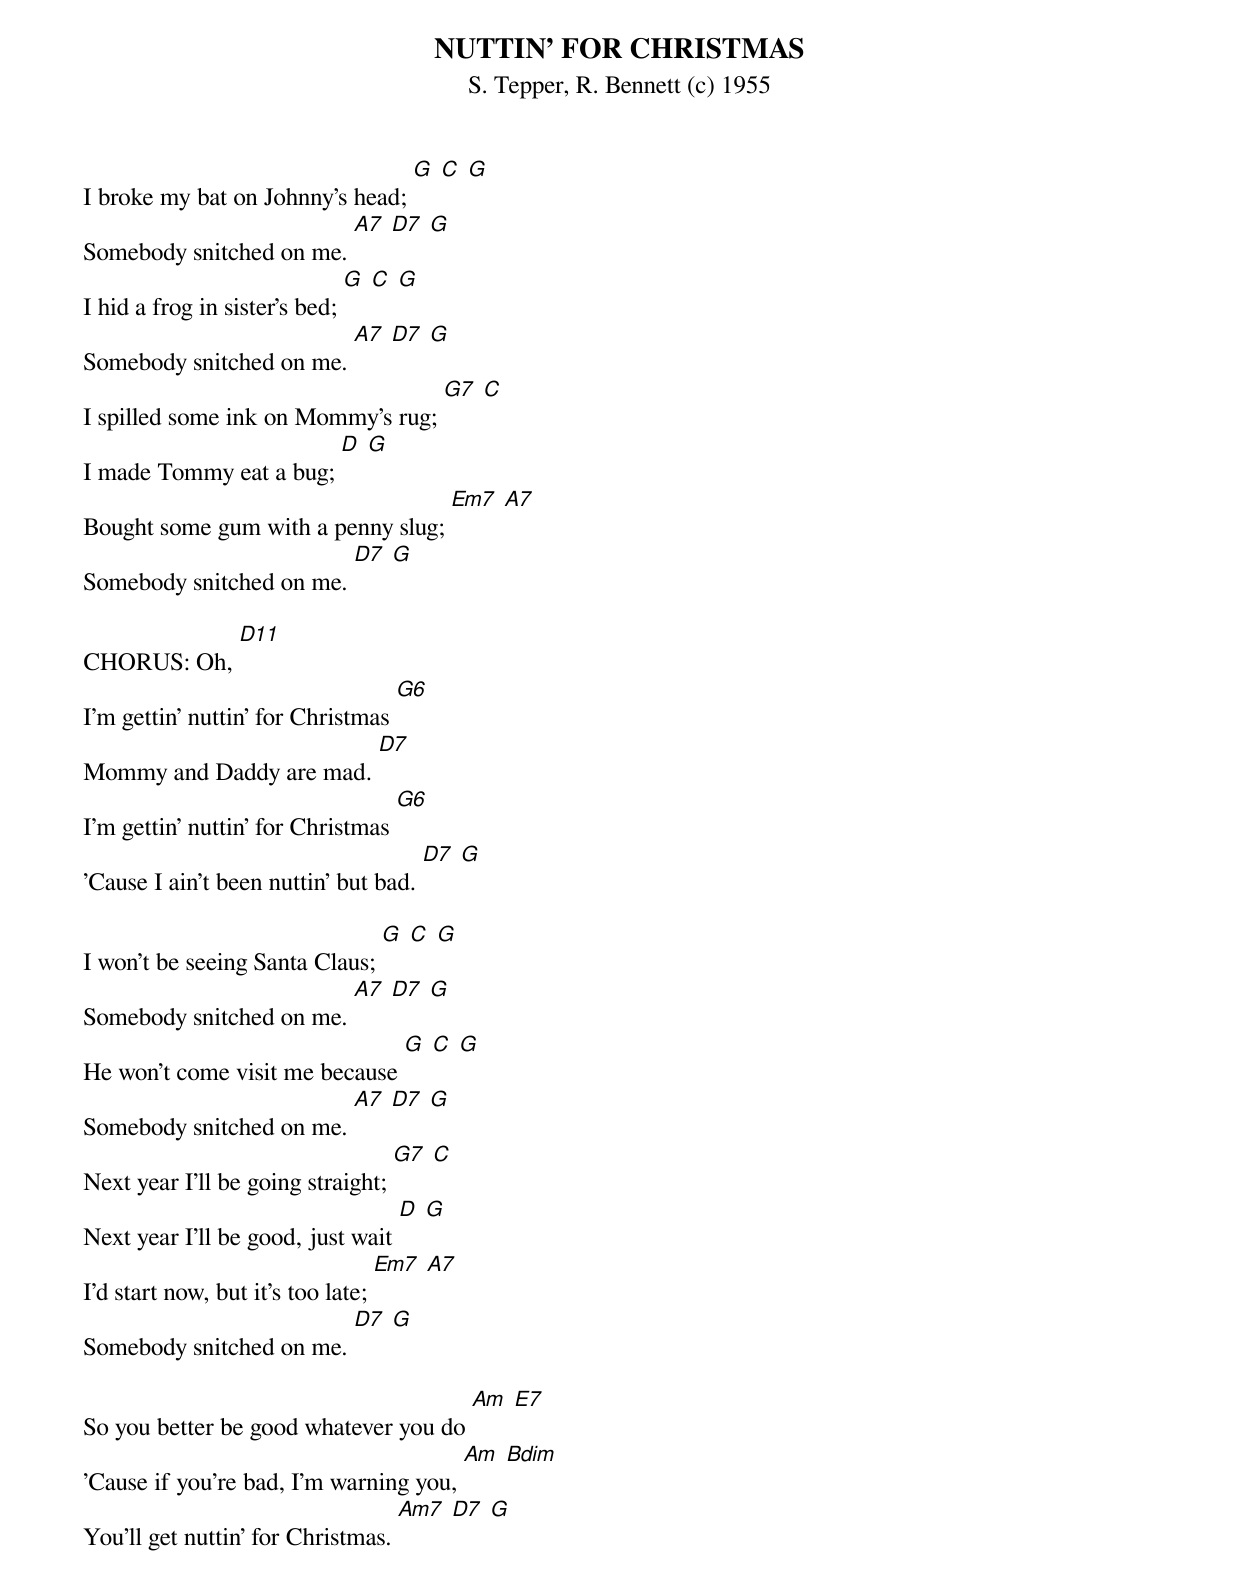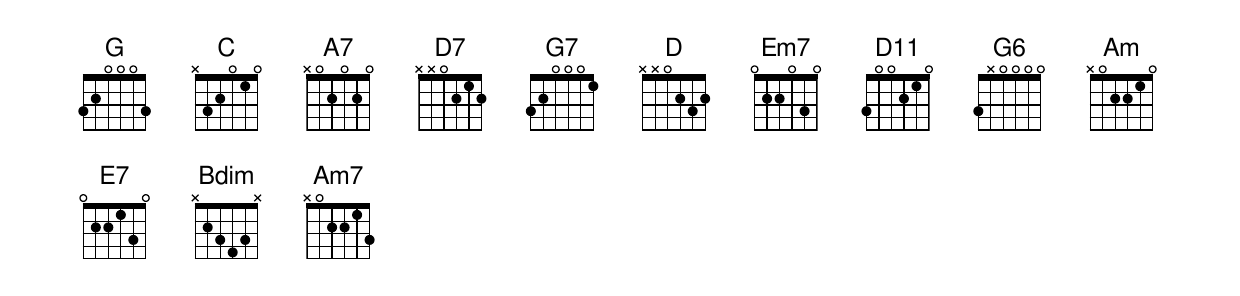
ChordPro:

{t:NUTTIN' FOR CHRISTMAS}
{st:S. Tepper, R. Bennett (c) 1955}

I broke my bat on Johnny's head; [G] [C] [G]
Somebody snitched on me. [A7] [D7] [G]
I hid a frog in sister's bed; [G] [C] [G]
Somebody snitched on me. [A7] [D7] [G]
I spilled some ink on Mommy's rug; [G7] [C]
I made Tommy eat a bug; [D] [G]
Bought some gum with a penny slug; [Em7] [A7]
Somebody snitched on me. [D7] [G]

CHORUS: Oh, [D11]
I'm gettin' nuttin' for Christmas [G6]
Mommy and Daddy are mad. [D7]
I'm gettin' nuttin' for Christmas [G6]
'Cause I ain't been nuttin' but bad. [D7] [G]

I won't be seeing Santa Claus; [G] [C] [G]
Somebody snitched on me. [A7] [D7] [G]
He won't come visit me because [G] [C] [G]
Somebody snitched on me. [A7] [D7] [G]
Next year I'll be going straight; [G7] [C]
Next year I'll be good, just wait [D] [G]
I'd start now, but it's too late; [Em7] [A7]
Somebody snitched on me. [D7] [G]

So you better be good whatever you do [Am] [E7]
'Cause if you're bad, I'm warning you, [Am] [Bdim]
You'll get nuttin' for Christmas. [Am7] [D7] [G]
